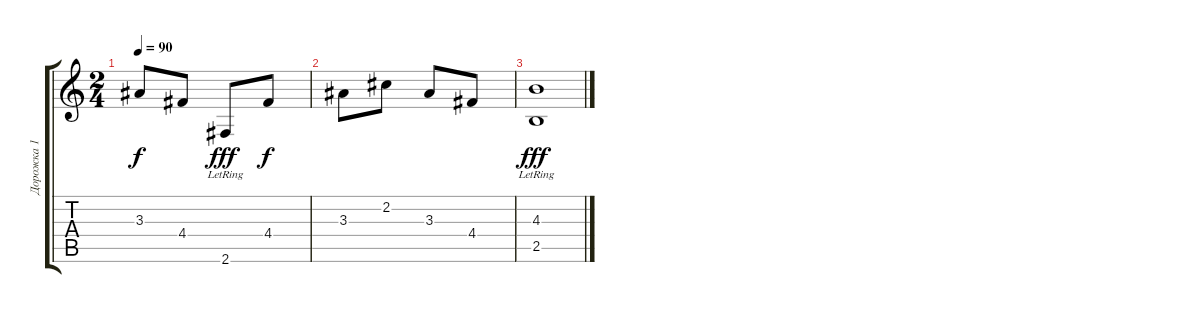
\track ("Дорожка 1" "Дорожка 1") {instrument electricguitarjazz}
\staff {score tabs}
\tuning (E4 B3 G3 D3 A2 E2) {hide}
\ts (2 4)
\tempo 90
\clef g2
\ks c
3.3.8{dy f} 4.4.8 2.6{lr}.8{dy fff} 4.4.8{dy f} |
3.3.8 2.2.8 3.3.8 4.4.8 |
(4.3 2.5{lr}).1{dy fff}
